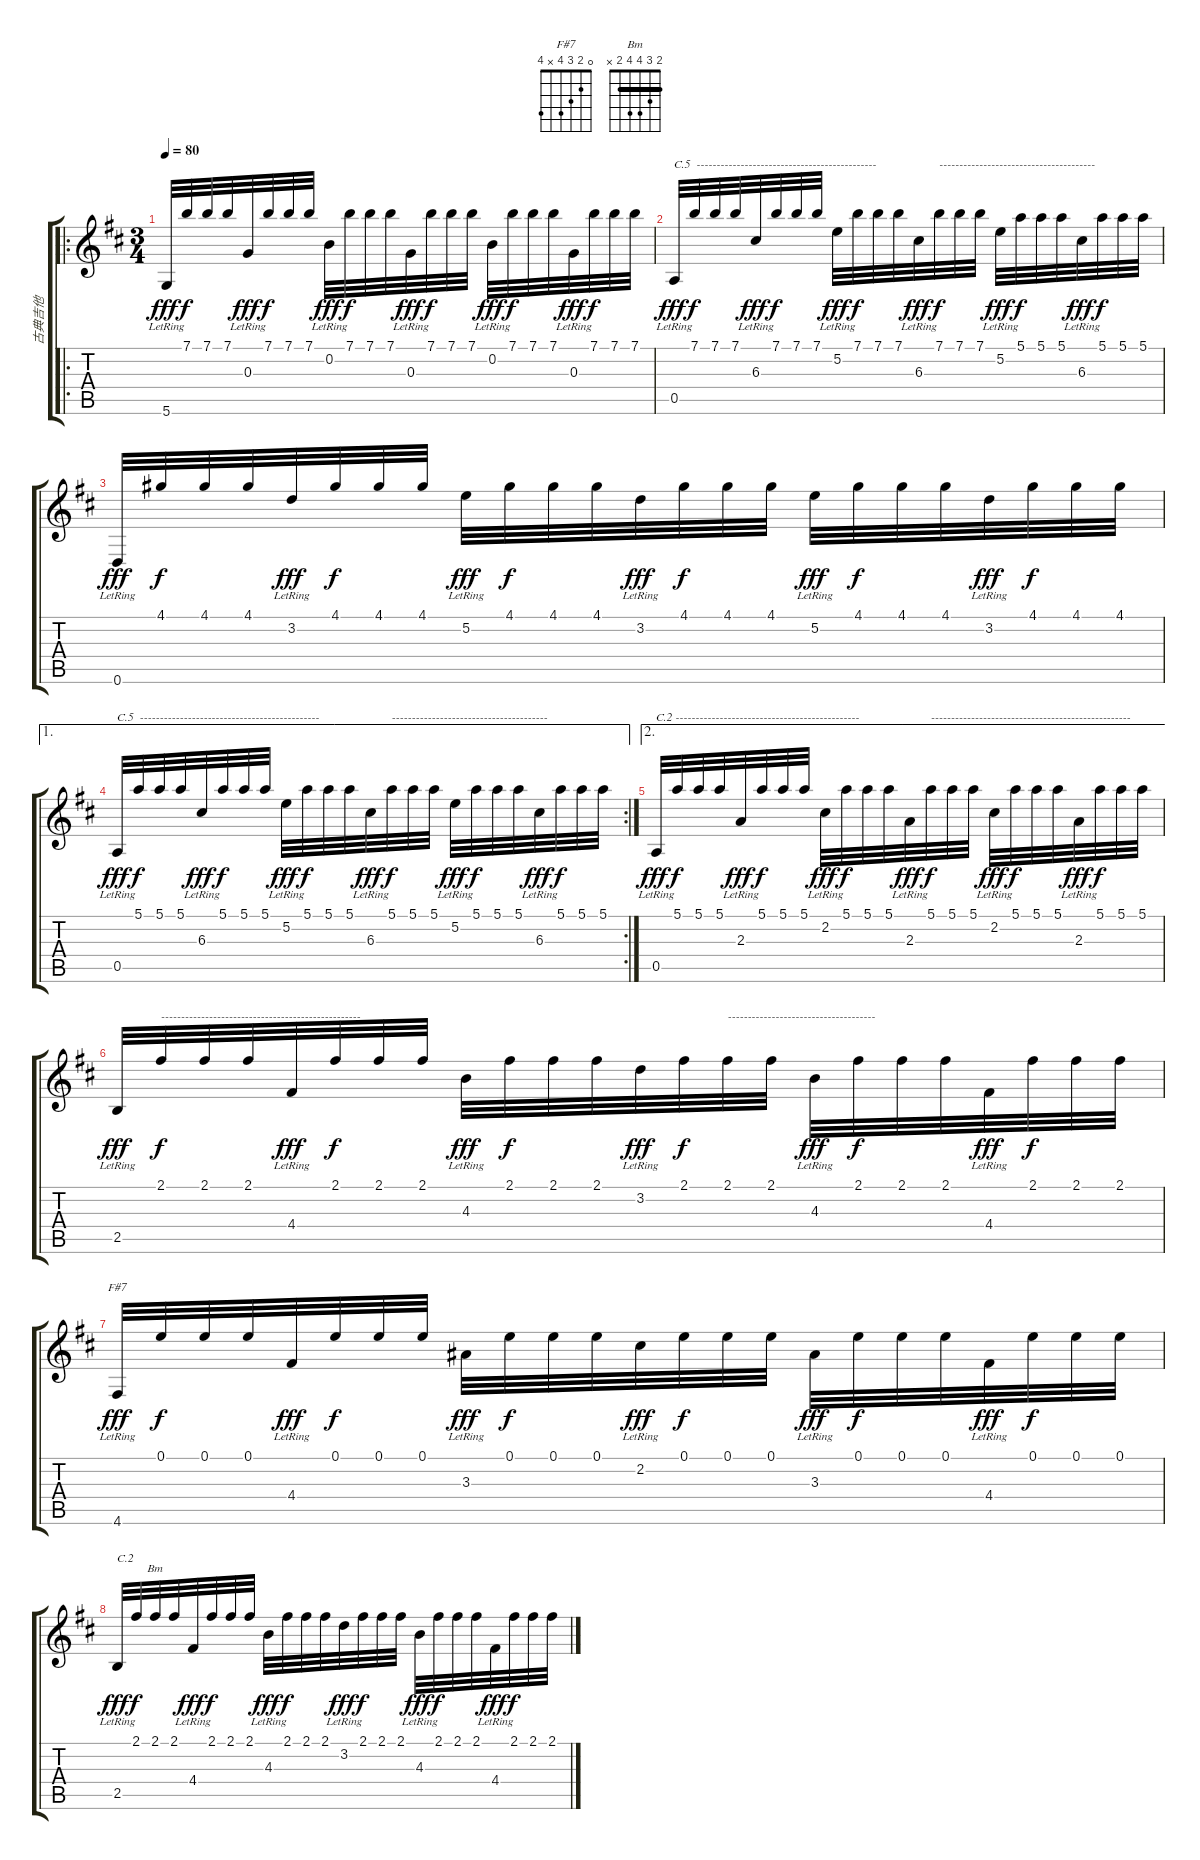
\track ("古典吉他" "古典吉他") {instrument acousticguitarnylon}
\staff {score tabs}
\tuning (E4 B3 G3 D3 A2 D2) {hide}
\chord ("F#7" 0 2 3 4 x 4)
\chord ("Bm" 2 3 4 4 2 x) {barre 2}
\ro
\ts (3 4)
\tempo 80
\clef g2
\ks d
5.6{lr}.32{dy fff} 7.1.32{dy f} 7.1.32 7.1.32 0.3{lr}.32{dy fff} 7.1.32{dy f} 7.1.32 7.1.32 0.2{lr}.32{dy fff} 7.1.32{dy f} 7.1.32 7.1.32 0.3{lr}.32{dy fff} 7.1.32{dy f} 7.1.32 7.1.32 0.2{lr}.32{dy fff} 7.1.32{dy f} 7.1.32 7.1.32 0.3{lr}.32{dy fff} 7.1.32{dy f} 7.1.32 7.1.32 |
0.5{lr}.32{txt "C.5  ---------------------------------------------" dy fff} 7.1.32{dy f} 7.1.32 7.1.32 6.3{lr}.32{dy fff} 7.1.32{dy f} 7.1.32 7.1.32 5.2{lr}.32{dy fff} 7.1.32{dy f} 7.1.32 7.1.32 6.3{lr}.32{dy fff} 7.1.32{txt "---------------------------------------" dy f} 7.1.32 7.1.32 5.2{lr}.32{dy fff} 5.1.32{dy f} 5.1.32 5.1.32 6.3{lr}.32{dy fff} 5.1.32{dy f} 5.1.32 5.1.32 |
0.6{lr}.32{dy fff} 4.1.32{dy f} 4.1.32 4.1.32 3.2{lr}.32{dy fff} 4.1.32{dy f} 4.1.32 4.1.32 5.2{lr}.32{dy fff} 4.1.32{dy f} 4.1.32 4.1.32 3.2{lr}.32{dy fff} 4.1.32{dy f} 4.1.32 4.1.32 5.2{lr}.32{dy fff} 4.1.32{dy f} 4.1.32 4.1.32 3.2{lr}.32{dy fff} 4.1.32{dy f} 4.1.32 4.1.32 |
\ae 1
\rc 2
0.5{lr}.32{txt "C.5  ---------------------------------------------" dy fff} 5.1.32{dy f} 5.1.32 5.1.32 6.3{lr}.32{dy fff} 5.1.32{dy f} 5.1.32 5.1.32 5.2{lr}.32{dy fff} 5.1.32{dy f} 5.1.32 5.1.32 6.3{lr}.32{dy fff} 5.1.32{txt "---------------------------------------" dy f} 5.1.32 5.1.32 5.2{lr}.32{dy fff} 5.1.32{dy f} 5.1.32 5.1.32 6.3{lr}.32{dy fff} 5.1.32{dy f} 5.1.32 5.1.32 |
\ae 2
0.5{lr}.32{txt "C.2 ----------------------------------------------" dy fff} 5.1.32{dy f} 5.1.32 5.1.32 2.3{lr}.32{dy fff} 5.1.32{dy f} 5.1.32 5.1.32 2.2{lr}.32{dy fff} 5.1.32{dy f} 5.1.32 5.1.32 2.3{lr}.32{dy fff} 5.1.32{txt "--------------------------------------------------" dy f} 5.1.32 5.1.32 2.2{lr}.32{dy fff} 5.1.32{dy f} 5.1.32 5.1.32 2.3{lr}.32{dy fff} 5.1.32{dy f} 5.1.32 5.1.32 |
2.5{lr}.32{dy fff} 2.1.32{txt "--------------------------------------------------" dy f} 2.1.32 2.1.32 4.4{lr}.32{dy fff} 2.1.32{dy f} 2.1.32 2.1.32 4.3{lr}.32{dy fff} 2.1.32{dy f} 2.1.32 2.1.32 3.2{lr}.32{dy fff} 2.1.32{dy f} 2.1.32{txt "-------------------------------------"} 2.1.32 4.3{lr}.32{dy fff} 2.1.32{dy f} 2.1.32 2.1.32 4.4{lr}.32{dy fff} 2.1.32{dy f} 2.1.32 2.1.32 |
4.6{lr}.32{ch "F#7" dy fff} 0.1.32{dy f} 0.1.32 0.1.32 4.4{lr}.32{dy fff} 0.1.32{dy f} 0.1.32 0.1.32 3.3{lr}.32{dy fff} 0.1.32{dy f} 0.1.32 0.1.32 2.2{lr}.32{dy fff} 0.1.32{dy f} 0.1.32 0.1.32 3.3{lr}.32{dy fff} 0.1.32{dy f} 0.1.32 0.1.32 4.4{lr}.32{dy fff} 0.1.32{dy f} 0.1.32 0.1.32 |
2.5{lr}.32{txt "C.2" dy fff} 2.1.32{dy f} 2.1.32{ch "Bm"} 2.1.32 4.4{lr}.32{dy fff} 2.1.32{dy f} 2.1.32 2.1.32 4.3{lr}.32{dy fff} 2.1.32{dy f} 2.1.32 2.1.32 3.2{lr}.32{dy fff} 2.1.32{dy f} 2.1.32 2.1.32 4.3{lr}.32{dy fff} 2.1.32{dy f} 2.1.32 2.1.32 4.4{lr}.32{dy fff} 2.1.32{dy f} 2.1.32 2.1.32
